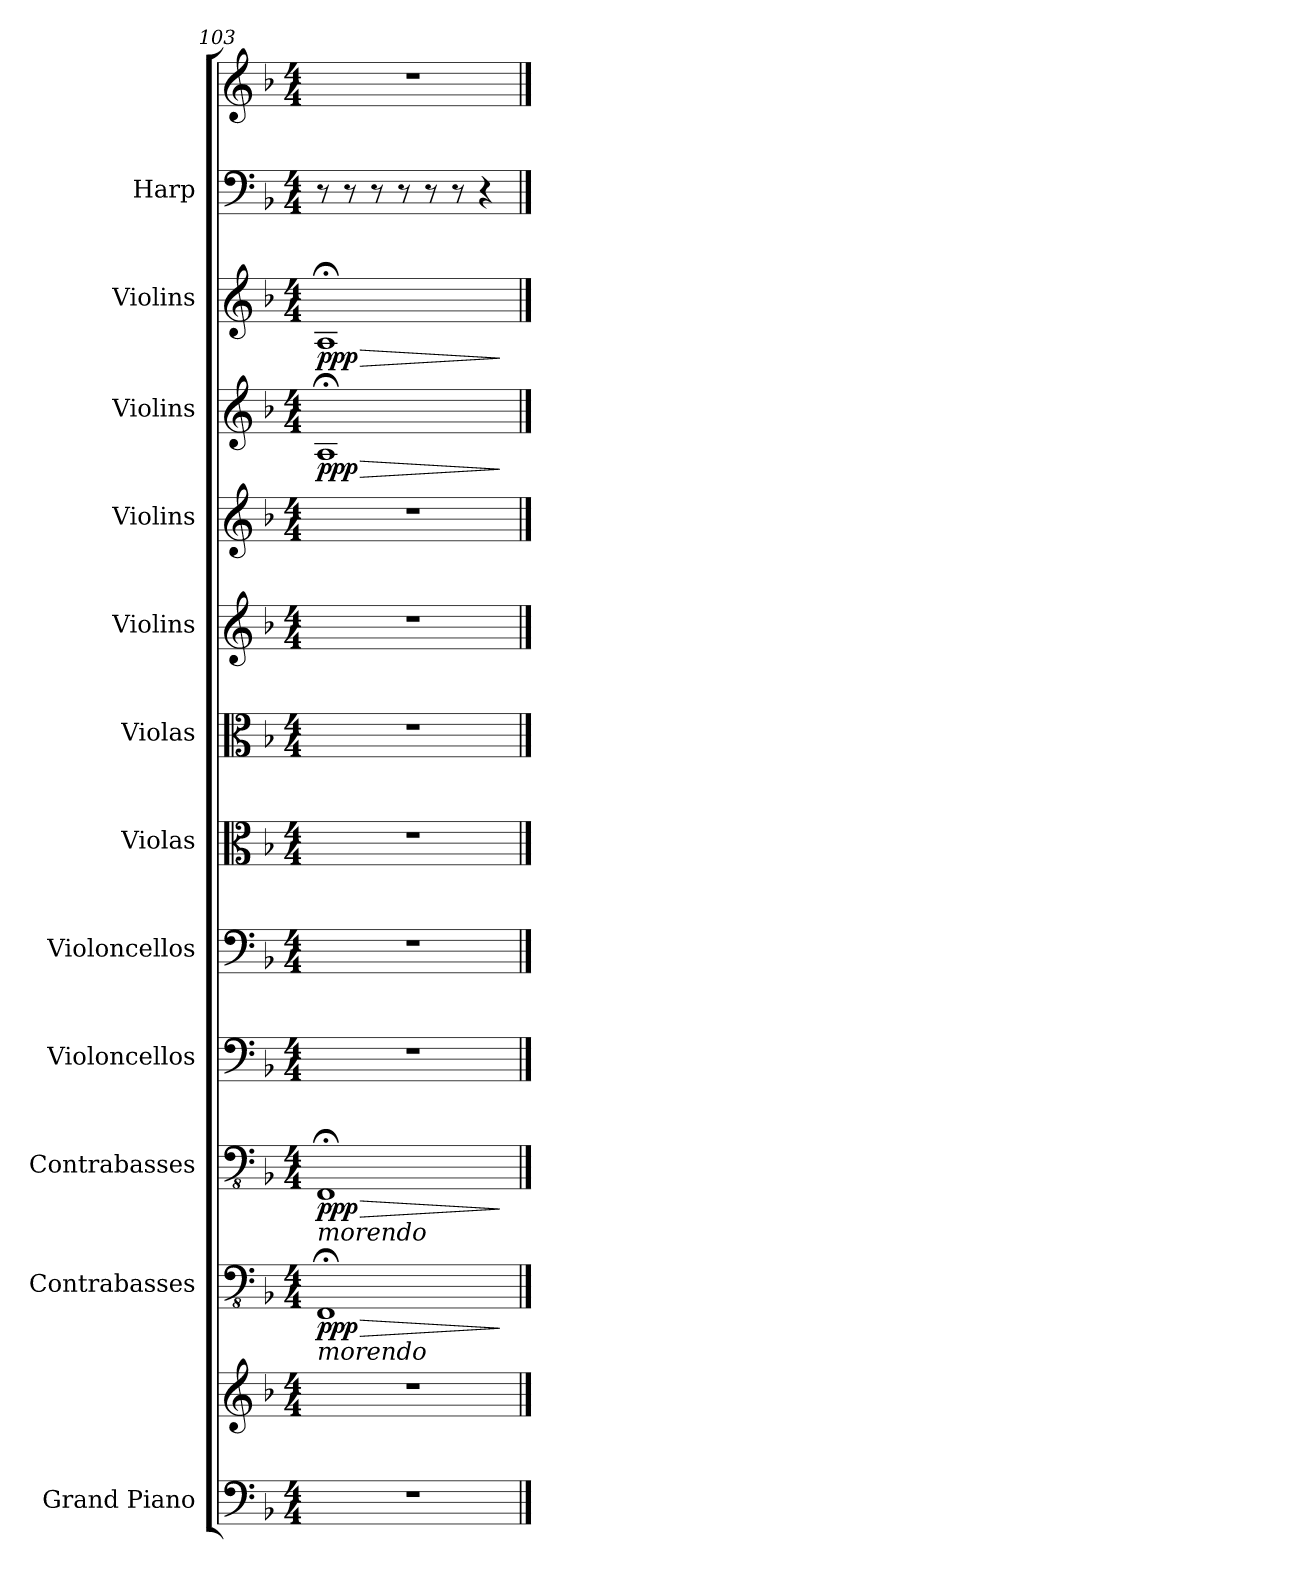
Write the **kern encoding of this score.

**kern	**kern	**kern	**dynam	**kern	**dynam	**kern	**kern	**kern	**kern	**kern	**kern	**kern	**dynam	**kern	**dynam	**kern	**kern
*part12	*part12	*part11	*part11	*part10	*part10	*part9	*part8	*part7	*part6	*part5	*part4	*part3	*part3	*part2	*part2	*part1	*part1
*staff14	*staff13	*staff12	*staff12	*staff11	*staff11	*staff10	*staff9	*staff8	*staff7	*staff6	*staff5	*staff4	*staff4	*staff3	*staff3	*staff2	*staff1
*I"Grand Piano	*	*I"Contrabasses	*	*I"Contrabasses	*	*I"Violoncellos	*I"Violoncellos	*I"Violas	*I"Violas	*I"Violins	*I"Violins	*I"Violins	*	*I"Violins	*	*I"Harp	*
*I'Pno.	*	*I'Cbs.	*	*I'Cbs.	*	*I'Vcs.	*I'Vcs.	*I'Vlas.	*I'Vlas.	*I'Vlns.	*I'Vlns.	*I'Vlns.	*	*I'Vlns.	*	*I'Hrp.	*
*clefF4	*clefG2	*clefFv4	*	*clefFv4	*	*clefF4	*clefF4	*clefC3	*clefC3	*clefG2	*clefG2	*clefG2	*	*clefG2	*	*clefF4	*clefG2
*k[b-]	*k[b-]	*k[b-]	*	*k[b-]	*	*k[b-]	*k[b-]	*k[b-]	*k[b-]	*k[b-]	*k[b-]	*k[b-]	*	*k[b-]	*	*k[b-]	*k[b-]
*M4/4	*M4/4	*M4/4	*	*M4/4	*	*M4/4	*M4/4	*M4/4	*M4/4	*M4/4	*M4/4	*M4/4	*	*M4/4	*	*M4/4	*M4/4
=103	=103	=103	=103	=103	=103	=103	=103	=103	=103	=103	=103	=103	=103	=103	=103	=103	=103
!	!	!	!	!LO:TX:b:i:t=morendo	!	!	!	!	!	!	!	!	!	!	!	!	!
!	!	!LO:TX:b:i:t=morendo	!	!	!	!	!	!	!	!	!	!	!	!	!	!	!
!	!	!	!LO:HP:b	!	!LO:HP:b	!	!	!	!	!	!	!	!LO:HP:b	!	!LO:HP:b	!	!
!	!	!	!LO:DY:n=1:b	!	!LO:DY:n=1:b	!	!	!	!	!	!	!	!LO:DY:n=1:b	!	!LO:DY:n=1:b	!	!
1r	1r	1FFF;<	> ppp	1FFF;<	> ppp	1r	1r	1r	1r	1r	1r	1A;<	> ppp	1A;<	> ppp	8r	1r
.	.	.	.	.	.	.	.	.	.	.	.	.	.	.	.	8r	.
.	.	.	.	.	.	.	.	.	.	.	.	.	.	.	.	8r	.
.	.	.	.	.	.	.	.	.	.	.	.	.	.	.	.	8r	.
.	.	.	.	.	.	.	.	.	.	.	.	.	.	.	.	8r	.
.	.	.	.	.	.	.	.	.	.	.	.	.	.	.	.	8r	.
.	.	.	.	.	.	.	.	.	.	.	.	.	.	.	.	4r	.
.	.	.	]	.	]	.	.	.	.	.	.	.	]	.	]	.	.
==	==	==	==	==	==	==	==	==	==	==	==	==	==	==	==	==	==
*-	*-	*-	*-	*-	*-	*-	*-	*-	*-	*-	*-	*-	*-	*-	*-	*-	*-
